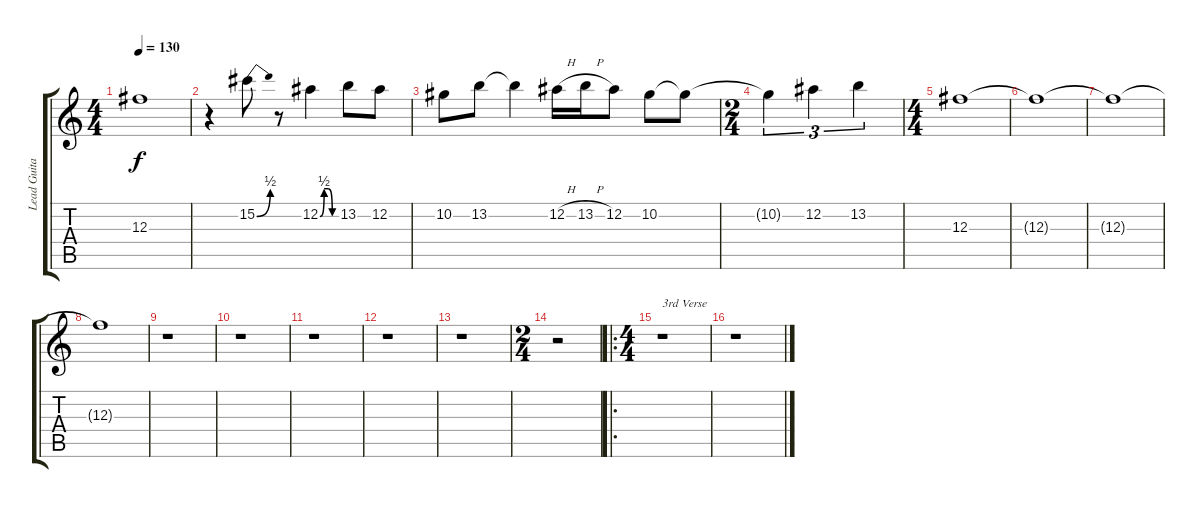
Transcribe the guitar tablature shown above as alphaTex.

\track ("Lead Guitar" "Lead Guita") {instrument distortionguitar}
\staff {score tabs}
\tuning (Eb4 Bb3 Gb3 Db3 Ab2 Eb2) {hide}
\ts (4 4)
\tempo 130
\clef g2
\ks c
12.3{t}.1{dy f} |
r.4 15.2{be (bend 0 0 60 2)}.8 r.8 12.2{be (custom 0 0 15 2 30 2 45 0 60 0)}.4 13.2.8 12.2.8 |
10.2.8 13.2.8 13.2{t}.4 12.2{h}.16 13.2{h}.16 12.2.8 10.2.8 10.2{t}.8 |
\ts (2 4)
10.2{t}.4{tu (3 2)} 12.2.4{tu (3 2)} 13.2.4{tu (3 2)} |
\ts (4 4)
12.3.1 |
12.3{t}.1 |
12.3{t}.1 |
12.3{t}.1 |
r.1 |
r.1 |
r.1 |
r.1 |
r.1 |
\ts (2 4)
r.2 |
\ro
\ts (4 4)
r.1{txt "3rd Verse"} |
r.1
